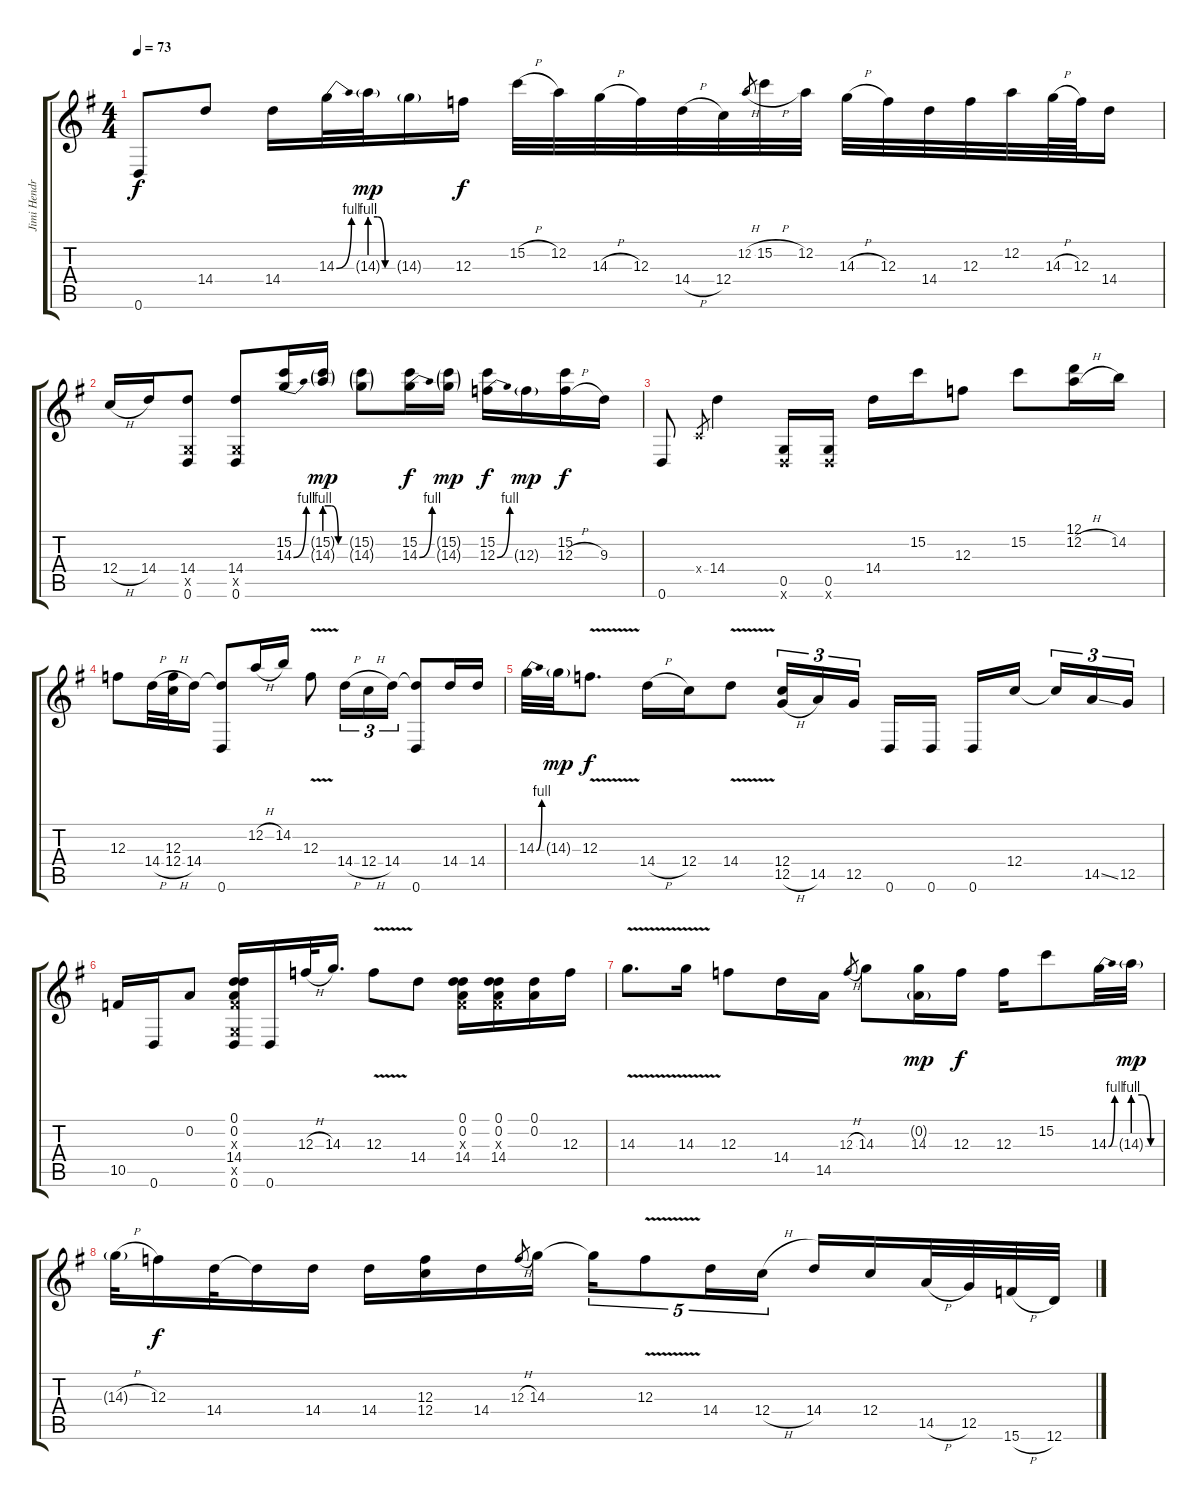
\track ("Jimi Hendrix" "Jimi Hendr") {instrument overdrivenguitar}
\staff {score tabs}
\tuning (D4 A3 F3 C3 G2 D2) {hide}
\ts (4 4)
\tempo 73
\clef g2
\ks g
0.6.8{dy f} 14.4.8 14.4.16 14.3{be (bend 0 0 60 4)}.32 14.3{be (custom 0 4 20 4 40 0 60 0) g}.32{dy mp} 14.3{g}.16 12.3.16{dy f} 15.2{h}.32 12.2.32 14.3{h}.32 12.3.32 14.4{h}.32 12.4.32 12.2{h}.8{gr} 15.2{h}.32 12.2.32 14.3{h}.32 12.3.32 14.4.32 12.3.32 12.2.32 14.3{h}.64 12.3.64 14.4.16 |
12.4{h}.16 14.4.16 (14.4 0.5{x} 0.6).8 (14.4 0.5{x} 0.6).8 (15.2 14.3{be (bend 0 0 60 4)}).16 (15.2{g} 14.3{be (custom 0 4 20 4 40 0 60 0) g}).16{dy mp} (15.2{g} 14.3{g}).8 (15.2 14.3{be (bend 0 0 60 4)}).16{dy f} (15.2{g} 14.3{g}).16{dy mp} (15.2 12.3{be (bend 0 0 60 4)}).16{dy f} 12.3{g}.16{dy mp} (15.2 12.3{h}).16{dy f} 9.3.16 |
0.6.8 0.4{x}.8{gr} 14.4.4 (0.5 0.6{x}).16 (0.5 0.6{x}).16 14.4.16 15.2.16 12.3.8 15.2.8 (12.1 12.2{h}).16 14.2.16 |
12.3.8 14.4{h}.32 (12.3 12.4{h}).32 14.4.16 (14.4{t} 0.6).8 12.2{h}.16 14.2.16 12.3{v}.8 14.4{h}.16{tu (3 2)} 12.4{h}.16{tu (3 2)} 14.4.16{tu (3 2)} (14.4{t} 0.6).8 14.4.16 14.4.16 |
14.3{be (bend 0 0 60 4)}.32 14.3{g}.32{dy mp} 12.3{v}.8{d dy f} 14.4{h}.16 12.4.16 14.4{v}.8 (12.4 12.5{h}).16{tu (3 2)} 14.5.16{tu (3 2)} 12.5.16{tu (3 2) beam splitsecondary} 0.6.16 0.6.16 0.6.16 12.4.16{beam splitsecondary} 12.4{t}.16{tu (3 2)} 14.5{ss}.16{tu (3 2)} 12.5.16{tu (3 2)} |
10.5.16 0.6.16 0.2.8 (0.1 0.2 0.3{x} 14.4 0.5{x} 0.6).16 0.6.16 12.3{h}.32 14.3.16{d} 12.3{v}.8 14.4.8 (0.1 0.2 0.3{x} 14.4).16 (0.1 0.2 0.3{x} 14.4).16 (0.1 0.2).16 12.3.16 |
14.3{v}.8{d} 14.3{v}.16 12.3.8 14.4.16 14.5.16 12.3{h}.8{gr} 14.3.8 (0.2{g} 14.3).16{dy mp} 12.3.16{dy f} 12.3.16 15.2.8 14.3{be (bend 0 0 60 4)}.32 14.3{be (custom 0 4 20 4 40 0 60 0) g}.32{dy mp} |
14.3{h g}.32 12.3.16{dy f} 14.4.32 14.4{t}.16 14.4.16 14.4.16 (12.3 12.4).16 14.4.16 12.3{h}.8{gr} 14.3.16 14.3{t}.16{tu (5 4)} 12.3{v}.8{tu (5 4)} 14.4.16{tu (5 4)} 12.4{h}.16{tu (5 4)} 14.4.16 12.4.16 14.5{h}.32 12.5.32 15.6{h}.32 12.6{h}.32
